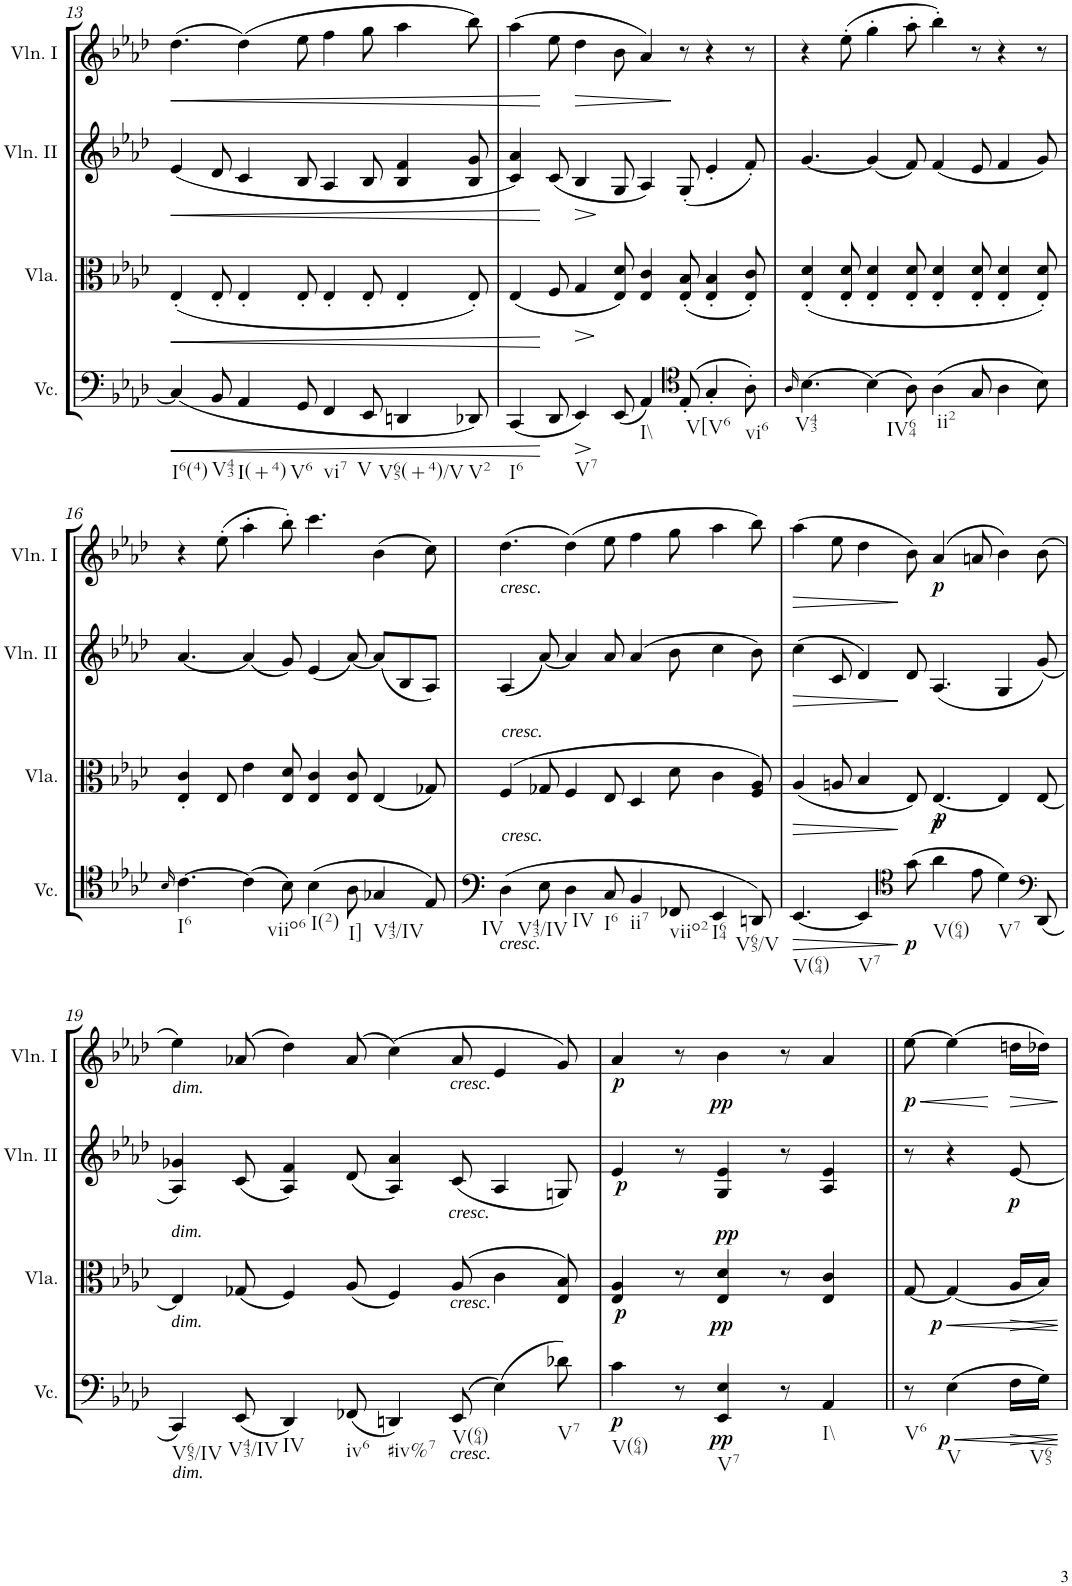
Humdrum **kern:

**kern	**dynam	**kern	**dynam	**kern	**dynam	**kern	**dynam
*part4	*part4	*part3	*part3	*part2	*part2	*part1	*part1
*staff4	*staff4	*staff3	*staff3	*staff2	*staff2	*staff1	*staff1
*I"Violoncello	*	*I"Viola	*	*I"Violin II	*	*I"Violin I	*
*I'Vc.	*	*I'Vla.	*	*I'Vln. II	*	*I'Vln. I	*
!!LO:PB:g=z
*clefF4	*	*clefC3	*	*clefG2	*	*clefG2	*
*k[b-e-a-d-]	*	*k[b-e-a-d-]	*	*k[b-e-a-d-]	*	*k[b-e-a-d-]	*
*A-:	*	*A-:	*	*A-:	*	*A-:	*
*M12/8	*	*M12/8	*	*M12/8	*	*M12/8	*
=13	=13	=13	=13	=13	=13	=13	=13
!LO:TX:b:t=I6(4)	!	!	!	!	!	!	!
!	!LO:HP:b	!	!LO:HP:b	!	!LO:HP:b	!	!LO:HP:b
(4C/]	<	(4E-'/	<	(4e-/	<	(4.dd-\	<
!LO:TX:b:t=V43	!	!	!	!	!	!	!
8BB-/	.	8E-'/	.	8d-/	.	.	.
!LO:TX:b:t=I(+4)	!	!	!	!	!	!	!
4AA-/	.	4E-'/	.	4c/	.	(4dd-\)	.
!LO:TX:b:t=V6	!	!	!	!	!	!	!
8GG/	.	8E-'/	.	8B-/	.	8ee-\	.
!LO:TX:b:t=vi7	!	!	!	!	!	!	!
4FF/	.	4E-'/	.	4A-/	.	4ff\	.
!LO:TX:b:t=V	!	!	!	!	!	!	!
8EE-/	.	8E-'/	.	8B-/	.	8gg\	.
!LO:TX:b:t=V65(+4)/V	!	!	!	!	!	!	!
4DDn/	.	4E-'/	.	4B-/ 4f/	.	4aa-\	.
!LO:TX:b:t=V2	!	!	!	!	!	!	!
8DD-X/)	.	8E-'/)	.	8B-/ 8g/	.	8bb-\)	.
=14	=14	=14	=14	=14	=14	=14	=14
!LO:TX:b:t=I6	!	!	!	!	!	!	!
(4CC/	.	(4E-/	.	4c/ 4a-/)	.	(4aa-\	.
8DD-/	.	8F/	[	(8c/	[	8ee-\	[
!LO:TX:b:t=V7	!	!	!	!	!	!	!
!	!LO:HP:b	!	!LO:HP:b	!	!LO:HP:b	!	!LO:HP:b
4EE-/)	>	4G/	>	4B-/	>	4dd-\	>
(8EE-/	.	8E-/ 8d-/)	.	8G/	.	8b-\	.
!LO:TX:b:t=I\\	!	!	!	!	!	!	!
4AA-/)	.	4E-/ 4c/	.	4A-/)	.	4a-/)	.
*clefC4	*	*	*	*	*	*	*
(8E-'/	[	(8E-/' 8B-/'	]	(8G'/	]	8r	]
!LO:TX:b:t=V[V6	!	!	!	!	!	!	!
4G'/	.	4E-/' 4B-/'	.	4e-'/	.	4r	.
!LO:TX:b:t=vi6	!	!	!	!	!	!	!
8A-'\)	.	8E-/' 8c/')	.	8f'/)	.	8r	.
=15	=15	=15	=15	=15	=15	=15	=15
16qA-/	.	.	.	.	.	.	.
!LO:TX:b:t=V43	!	!	!	!	!	!	!
[4.B-\	.	(4E-/' 4d-/'	.	[4.g/	.	4r	.
.	.	8E-/' 8d-/'	.	.	.	(8ee-'\	.
(4B-\]	.	4E-/' 4d-/'	.	(4g/]	.	4gg'\	.
!LO:TX:b:t=IV64	!	!	!	!	!	!	!
8A-\)	.	8E-/' 8d-/'	.	8f/)	.	8aa-'\	.
!LO:TX:b:t=ii2	!	!	!	!	!	!	!
(4A-\	.	4E-/' 4d-/'	.	(4f/	.	4bb-'\)	.
8G/	.	8E-/' 8d-/'	.	8e-/	.	8r	.
4A-\	.	4E-/' 4d-/'	.	4f/	.	4r	.
8B-\)	.	8E-/' 8d-/')	.	8g/)	.	8r	.
!!LO:LB:g=z
=16	=16	=16	=16	=16	=16	=16	=16
16qB-/	.	.	.	.	.	.	.
!LO:TX:b:t=I6	!	!	!	!	!	!	!
[4.c\	.	4E-/' 4c/'	.	[4.a-/	.	4r	.
.	.	8E-/	.	.	.	(8ee-'\	.
(4c\]	.	4e-\	.	(4a-/]	.	4aa-'\	.
!LO:TX:b:t=viio6	!	!	!	!	!	!	!
8B-\)	.	8E-/ 8d-/	.	8g/)	.	8bb-'\)	.
!LO:TX:b:t=I(2)	!	!	!	!	!	!	!
(4B-\	.	4E-/ 4c/	.	(4e-/	.	4.ccc\	.
!LO:TX:b:t=I]	!	!	!	!	!	!	!
8A-\	.	8E-/ 8c/	.	[8a-/)	.	.	.
!LO:TX:b:t=V43/IV	!	!	!	!	!	!	!
4G-X/	.	(4E-/	.	(8a-/L]	.	(4b-\	.
.	.	.	.	8B-/	.	.	.
8E-/)	.	8G-X/)	.	8A-/J)	.	8cc\)	.
=17	=17	=17	=17	=17	=17	=17	=17
!	!	!	!	!	!	!LO:TX:b:i:t=cresc.	!
!	!	!LO:TX:a:i:t=cresc.	!	!	!	!	!
!LO:TX:b:i:t=cresc.	!	!	!	!	!	!	!
!LO:TX:a:i:t=cresc.	!	!	!	!	!	!	!
!LO:TX:b:t=IV	!	!	!	!	!	!	!
(4D-\	.	(4F/	.	(4A-/	.	(4.dd-\	.
!LO:TX:b:t=V43/IV	!	!	!	!	!	!	!
8E-\	.	8G-X/	.	[8a-/)	.	.	.
!LO:TX:b:t=IV	!	!	!	!	!	!	!
4D-\	.	4F/	.	4a-/]	.	(4dd-\)	.
!LO:TX:b:t=I6	!	!	!	!	!	!	!
8C/	.	8E-/	.	8a-/	.	8ee-\	.
!LO:TX:b:t=ii7	!	!	!	!	!	!	!
4BB-/	.	4D-/	.	(4a-/	.	4ff\	.
!LO:TX:b:t=viio2	!	!	!	!	!	!	!
8FF-X/	.	8d-\	.	8b-\	.	8gg\	.
!LO:TX:b:t=I64	!	!	!	!	!	!	!
4EE-/	.	4c\	.	4cc\	.	4aa-\	.
!LO:TX:b:t=V65/V	!	!	!	!	!	!	!
8DDn/)	.	8F/ 8A-/)	.	8b-\)	.	8bb-\)	.
=18	=18	=18	=18	=18	=18	=18	=18
!LO:TX:b:t=V(64)	!	!	!	!	!	!	!
!	!LO:HP:b	!	!LO:HP:b	!	!LO:HP:b	!	!LO:HP:b
[4.EE-/	>	(4A-/	>	(4cc\	>	(4aa-\	>
.	.	8An/	.	8c/	.	8ee-\	.
!LO:TX:b:t=V7	!	!	!	!	!	!	!
4EE-/]	.	4B-/	.	4d-/)	.	4dd-\	.
*clefC4	*	*	*	*	*	*	*
!	!LO:DY:n=1:b	!	!	!	!	!	!
(8g\	] p	8E-/)	]	8d-/	]	8b-\)	]
!LO:TX:b:t=V(64)	!	!	!	!	!	!	!
!	!	!	!LO:DY:b	!	!	!	!
!	!	!	!LO:DY:n=1:b	!	!	!	!LO:DY:b
4a-\	.	[4.E-/	p p	(4.A-/	.	(4a-/	p
8e-\	.	.	.	.	.	8an/	.
!LO:TX:b:t=V7	!	!	!	!	!	!	!
4d-\)	.	4E-/]	.	4G/	.	4b-\)	.
*clefF4	*	*	*	*	*	*	*
(8DD-/	.	[8E-/	.	(8g/)	.	(8b-\	.
!!LO:LB:g=z
=19	=19	=19	=19	=19	=19	=19	=19
!	!	!	!	!	!	!LO:TX:b:i:t=dim.	!
!	!	!LO:TX:b:i:t=dim.	!	!	!	!	!
!	!	!LO:TX:a:i:t=dim.	!	!	!	!	!
!LO:TX:b:i:t=dim.	!	!	!	!	!	!	!
!LO:TX:b:t=V65/IV	!	!	!	!	!	!	!
4CC/)	.	4E-/]	.	4A-/ 4g-X/)	.	4ee-\)	.
!LO:TX:b:t=V43/IV	!	!	!	!	!	!	!
(8EE-/	.	(8G-X/	.	(8c/	.	(8a-X/	.
!LO:TX:b:t=IV	!	!	!	!	!	!	!
4DD-/)	.	4F/)	.	4A-/ 4f/)	.	4dd-\)	.
!LO:TX:b:t=iv6	!	!	!	!	!	!	!
(8FF-X/	.	(8A-/	.	(8d-/	.	(8a-/	.
!LO:TX:b:t=#iv%7	!	!	!	!	!	!	!
4DDn/)	.	4F/)	.	4A-/ 4a-/)	.	(4cc\)	.
!	!	!	!	!	!	!LO:TX:b:i:t=cresc.	!
!	!	!	!	!LO:TX:b:i:t=cresc.	!	!	!
!	!	!LO:TX:b:i:t=cresc.	!	!	!	!	!
!LO:TX:b:i:t=cresc.	!	!	!	!	!	!	!
!LO:TX:b:t=V(64)	!	!	!	!	!	!	!
(8EE-/	.	(8A-/	.	(8c/	.	8a-/	.
(4E-\)	.	4c\	.	4A-/	.	4e-/	.
!LO:TX:b:t=V7	!	!	!	!	!	!	!
8d-X\)	.	8E-/ 8B-/)	.	8Gn/)	.	8g/)	.
=20	=20	=20	=20	=20	=20	=20	=20
!LO:TX:b:t=V(64)	!	!	!	!	!	!	!
!	!LO:DY:b	!	!LO:DY:b	!	!LO:DY:b	!	!LO:DY:b
4c\	p	4E-/ 4A-/	p	4e-/	p	4a-/	p
8r	.	8r	.	8r	.	8r	.
!LO:TX:b:t=V7	!	!	!	!	!	!	!
!	!LO:DY:b	!	!LO:DY:a	!	!	!	!
!	!	!	!LO:DY:n=1:b	!	!	!	!LO:DY:b
4EE-/ 4E-/	pp	4E-/ 4d-/	pp pp	4G/ 4e-/	.	4b-\	pp
8r	.	8r	.	8r	.	8r	.
!LO:TX:b:t=I\\	!	!	!	!	!	!	!
4AA-/	.	4E-/ 4c/	.	4A-/ 4e-/	.	4a-/	.
=20X1||	=20X1||	=20X1||	=20X1||	=20X1||	=20X1||	=20X1||	=20X1||
!LO:TX:b:t=V6	!	!	!	!	!	!	!
!	!	!	!	!	!	!	!LO:HP:b
!	!	!	!	!	!	!	!LO:DY:n=1:b
8r	.	[8G/	.	8r	.	[8ee-\	< p
!LO:TX:b:t=V	!	!	!	!	!	!	!
!	!LO:DY:b	!	!LO:HP:b	!	!	!	!
!	!	!	!LO:DY:n=1:b	!	!	!	!
(4E-\	p	(4G/]	< p	4r	.	(4ee-\]	.
!	!LO:HP:b	!	!LO:HP:b	!	!LO:DY:b	!	!LO:HP:n=1:b
16F\LL	>	16A-/LL	>	[8e-/	p	16ddn\LL	[ >
!LO:TX:b:t=V65	!	!	!	!	!	!	!
16G\JJ)	.	16B-/JJ)	.	.	.	16dd-X\JJ)	.
.	] ]	.	[ ]	.	.	.	]
=	=	=	=	=	=	=	=
*-	*-	*-	*-	*-	*-	*-	*-
